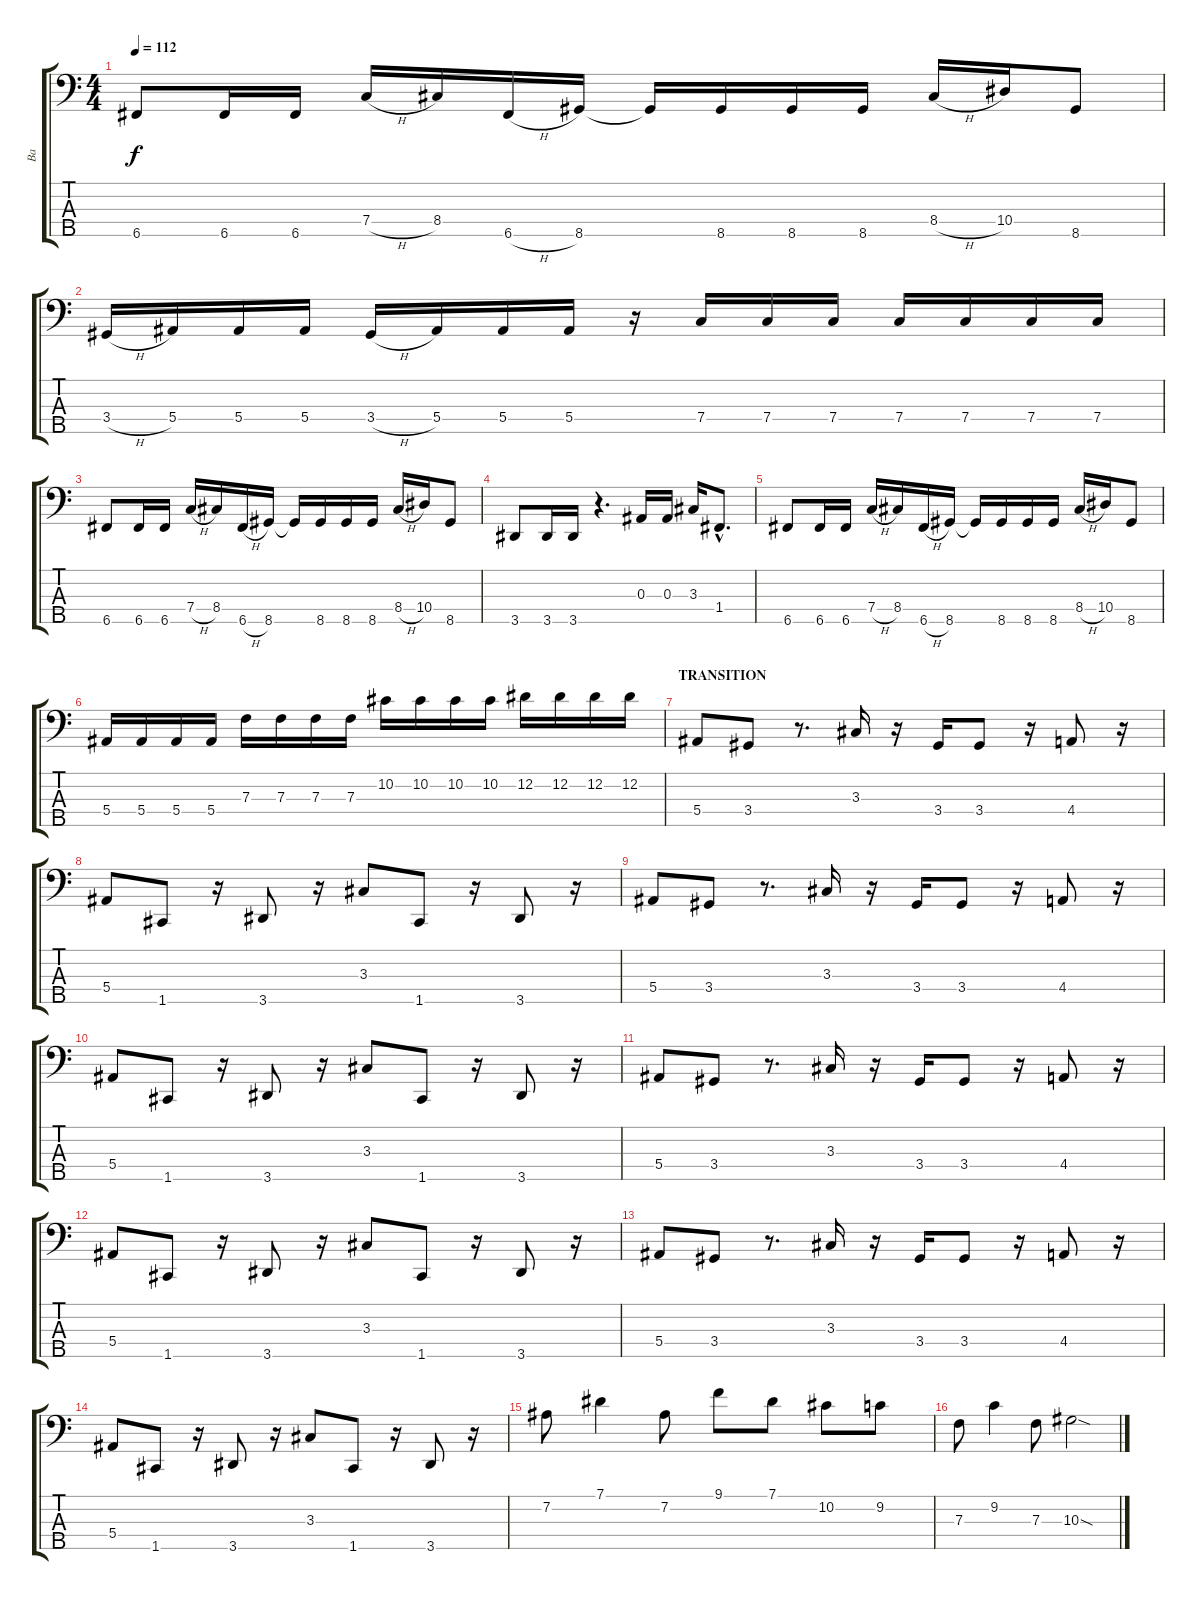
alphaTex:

\track ("Ba" "Ba") {instrument electricbassfinger}
\staff {score tabs}
\tuning (Ab2 Eb2 Bb1 F1 C1) {hide}
\ts (4 4)
\tempo 112
\clef f4
\ks c
6.5.8{dy f} 6.5.16 6.5.16 7.4{h}.16 8.4.16 6.5{h}.16 8.5.16 8.5{t}.16 8.5.16 8.5.16 8.5.16 8.4{h}.16 10.4.16 8.5.8 |
3.4{h}.16 5.4.16 5.4.16 5.4.16 3.4{h}.16 5.4.16 5.4.16 5.4.16 r.16 7.4.16 7.4.16 7.4.16 7.4.16 7.4.16 7.4.16 7.4.16 |
6.5.8 6.5.16 6.5.16 7.4{h}.16 8.4.16 6.5{h}.16 8.5.16 8.5{t}.16 8.5.16 8.5.16 8.5.16 8.4{h}.16 10.4.16 8.5.8 |
3.5.8 3.5.16 3.5.16 r.4{d} 0.3.16 0.3.16 3.3.16 1.4{hac}.8{d} |
6.5.8 6.5.16 6.5.16 7.4{h}.16 8.4.16 6.5{h}.16 8.5.16 8.5{t}.16 8.5.16 8.5.16 8.5.16 8.4{h}.16 10.4.16 8.5.8 |
5.4.16 5.4.16 5.4.16 5.4.16 7.3.16 7.3.16 7.3.16 7.3.16 10.2.16 10.2.16 10.2.16 10.2.16 12.2.16 12.2.16 12.2.16 12.2.16 |
\section ("" "TRANSITION")
5.4.8 3.4.8 r.8{d} 3.3.16 r.16 3.4.16 3.4.8 r.16 4.4.8 r.16 |
5.4.8 1.5.8 r.16 3.5.8 r.16 3.3.8 1.5.8 r.16 3.5.8 r.16 |
5.4.8 3.4.8 r.8{d} 3.3.16 r.16 3.4.16 3.4.8 r.16 4.4.8 r.16 |
5.4.8 1.5.8 r.16 3.5.8 r.16 3.3.8 1.5.8 r.16 3.5.8 r.16 |
5.4.8 3.4.8 r.8{d} 3.3.16 r.16 3.4.16 3.4.8 r.16 4.4.8 r.16 |
5.4.8 1.5.8 r.16 3.5.8 r.16 3.3.8 1.5.8 r.16 3.5.8 r.16 |
5.4.8 3.4.8 r.8{d} 3.3.16 r.16 3.4.16 3.4.8 r.16 4.4.8 r.16 |
5.4.8 1.5.8 r.16 3.5.8 r.16 3.3.8 1.5.8 r.16 3.5.8 r.16 |
7.2.8 7.1.4 7.2.8 9.1.8 7.1.8 10.2.8 9.2.8 |
7.3.8 9.2.4 7.3.8 10.3{sod}.2
